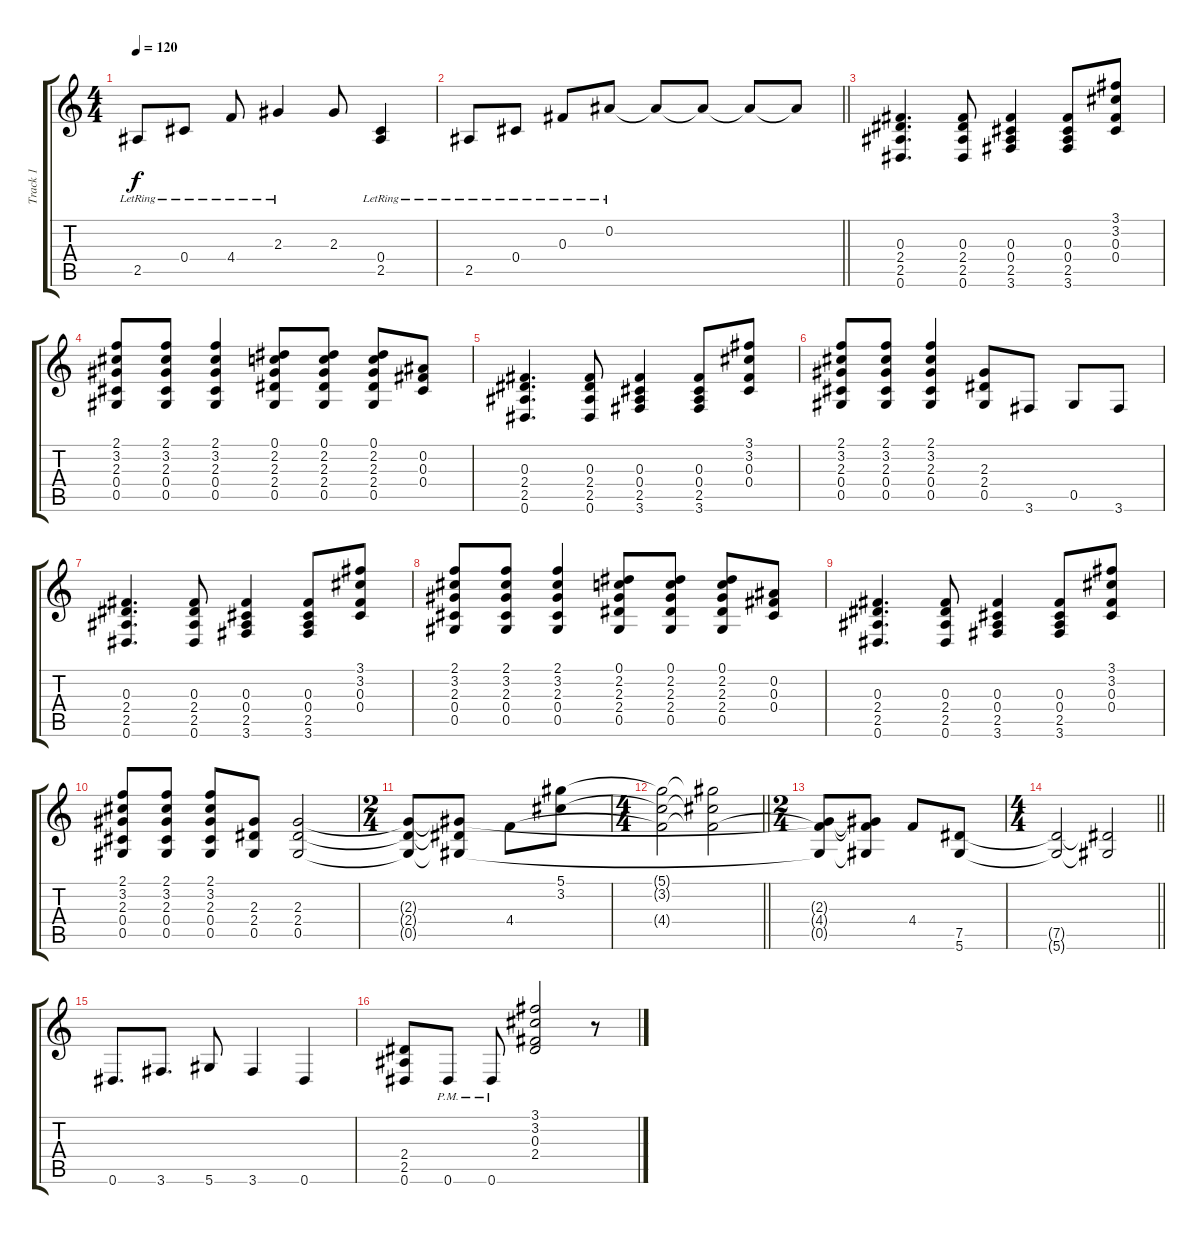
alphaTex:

\track ("Track 1" "Track 1") {instrument overdrivenguitar}
\staff {score tabs}
\tuning (Eb4 Bb3 Gb3 Db3 Ab2 Eb2) {hide}
\ts (4 4)
\tempo 120
\clef g2
\ks c
2.5{lr}.8{dy f} 0.4{lr}.8 4.4{lr}.8 2.3{lr}.4 2.3.8 (0.4 2.5{lr}).4 |
\barLineRight lightlight
2.5{lr}.8 0.4{lr}.8 0.3{lr}.8 0.2{lr}.8 0.2{t}.8 0.2{t}.8 0.2{t}.8 0.2{t}.8 |
(0.3 2.4 2.5 0.6).4{d} (0.3 2.4 2.5 0.6).8 (0.3 0.4 2.5 3.6).4 (0.3 0.4 2.5 3.6).8 (3.1 3.2 0.3 0.4).8 |
(2.1 3.2 2.3 0.4 0.5).8 (2.1 3.2 2.3 0.4 0.5).8 (2.1 3.2 2.3 0.4 0.5).4 (0.1 2.2 2.3 2.4 0.5).8 (0.1 2.2 2.3 2.4 0.5).8 (0.1 2.2 2.3 2.4 0.5).8 (0.2 0.3 0.4).8 |
(0.3 2.4 2.5 0.6).4{d} (0.3 2.4 2.5 0.6).8 (0.3 0.4 2.5 3.6).4 (0.3 0.4 2.5 3.6).8 (3.1 3.2 0.3 0.4).8 |
(2.1 3.2 2.3 0.4 0.5).8 (2.1 3.2 2.3 0.4 0.5).8 (2.1 3.2 2.3 0.4 0.5).4 (2.3 2.4 0.5).8 3.6.8 0.5.8 3.6.8 |
(0.3 2.4 2.5 0.6).4{d} (0.3 2.4 2.5 0.6).8 (0.3 0.4 2.5 3.6).4 (0.3 0.4 2.5 3.6).8 (3.1 3.2 0.3 0.4).8 |
(2.1 3.2 2.3 0.4 0.5).8 (2.1 3.2 2.3 0.4 0.5).8 (2.1 3.2 2.3 0.4 0.5).4 (0.1 2.2 2.3 2.4 0.5).8 (0.1 2.2 2.3 2.4 0.5).8 (0.1 2.2 2.3 2.4 0.5).8 (0.2 0.3 0.4).8 |
(0.3 2.4 2.5 0.6).4{d} (0.3 2.4 2.5 0.6).8 (0.3 0.4 2.5 3.6).4 (0.3 0.4 2.5 3.6).8 (3.1 3.2 0.3 0.4).8 |
(2.1 3.2 2.3 0.4 0.5).8 (2.1 3.2 2.3 0.4 0.5).8 (2.1 3.2 2.3 0.4 0.5).8 (2.3 2.4 0.5).8 (2.3 2.4 0.5).2 |
\ts (2 4)
(2.3{t} 2.4{t} 0.5{t}).8 (2.3{t} 2.4{t} 0.5{t}).8 4.4.8 (5.1 3.2).8 |
\ts (4 4)
\barLineRight lightlight
(5.1{t} 3.2{t} 4.4{t}).2 (5.1{t} 3.2{t} 4.4{t}).2 |
\ts (2 4)
(2.3{t} 4.4{t} 0.5{t}).8 (2.3{t} 4.4{t} 0.5{t}).8 4.4.8 (7.5 5.6).8 |
\ts (4 4)
\barLineRight lightlight
(7.5{t} 5.6{t}).2 (7.5{t} 5.6{t}).2 |
0.6.8{d} 3.6.8{d} 5.6.8 3.6.4 0.6.4 |
(2.4 2.5 0.6).8 0.6{pm}.8 0.6{pm}.8 (3.1 3.2 0.3 2.4).2 r.8
